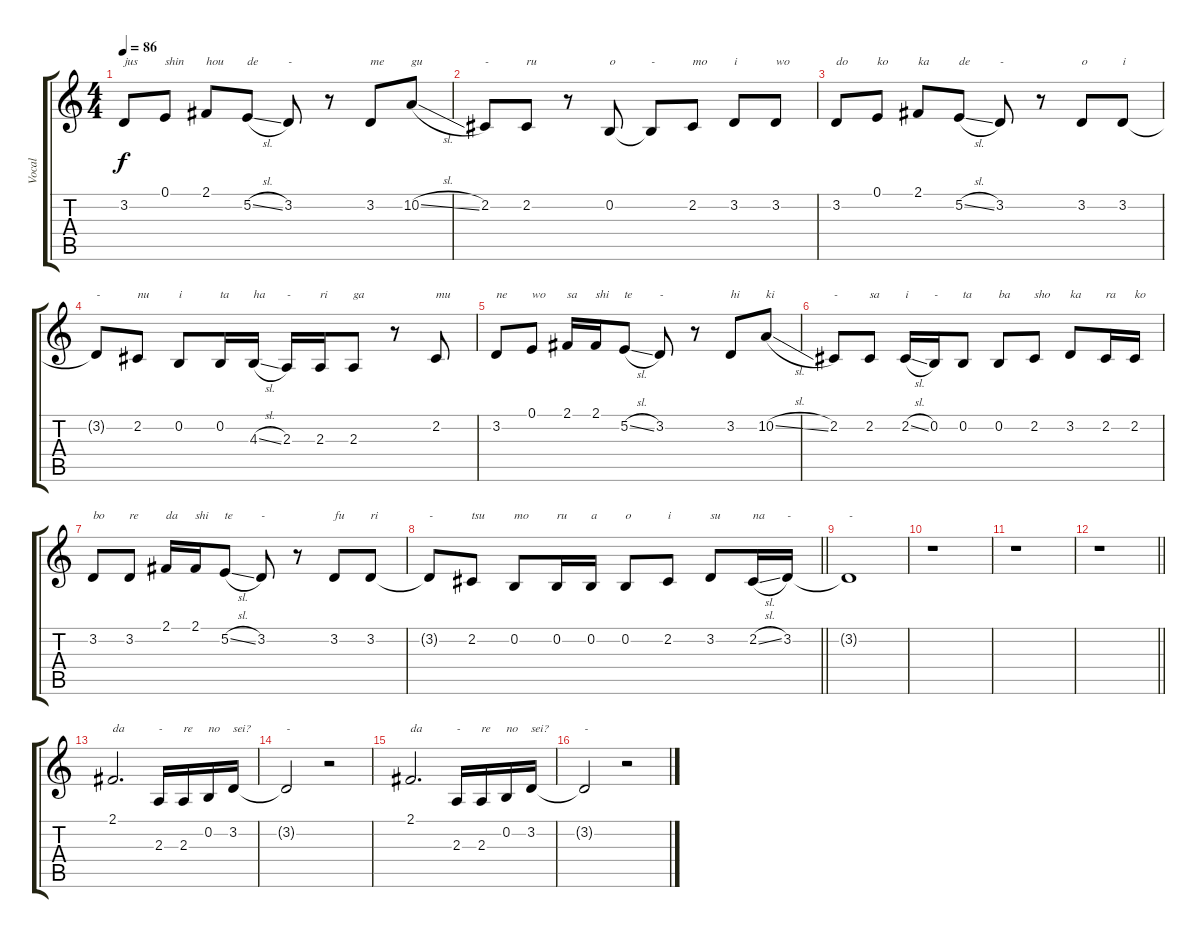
\track ("Vocal" "Vocal") {instrument clarinet}
\staff {score tabs}
\tuning (E4 B3 G3 D3 A2 E2) {hide}
\ts (4 4)
\tempo 86
\clef g2
\ks c
3.2.8{txt "jus" dy f} 0.1.8{txt "shin"} 2.1.8{txt "hou"} 5.2{sl}.8{txt "de"} 3.2.8{txt "-"} r.8 3.2.8{txt "me"} 10.2{sl}.8{txt "gu"} |
2.2.8{txt "-"} 2.2.8{txt "ru"} r.8 0.2.8{txt "o"} 0.2{t}.8{txt "-"} 2.2.8{txt "mo"} 3.2.8{txt "i"} 3.2.8{txt "wo"} |
3.2.8{txt "do"} 0.1.8{txt "ko"} 2.1.8{txt "ka"} 5.2{sl}.8{txt "de"} 3.2.8{txt "-"} r.8 3.2.8{txt "o"} 3.2.8{txt "i"} |
3.2{t}.8{txt "-"} 2.2.8{txt "nu"} 0.2.8{txt "i"} 0.2.16{txt "ta"} 4.3{sl}.16{txt "ha"} 2.3.16{txt "-"} 2.3.16{txt "ri"} 2.3.8{txt "ga"} r.8 2.2.8{txt "mu"} |
3.2.8{txt "ne"} 0.1.8{txt "wo"} 2.1.16{txt "sa"} 2.1.16{txt "shi"} 5.2{sl}.8{txt "te"} 3.2.8{txt "-"} r.8 3.2.8{txt "hi"} 10.2{sl}.8{txt "ki"} |
2.2.8{txt "-"} 2.2.8{txt "sa"} 2.2{sl}.16{txt "i"} 0.2.16{txt "-"} 0.2.8{txt "ta"} 0.2.8{txt "ba"} 2.2.8{txt "sho"} 3.2.8{txt "ka"} 2.2.16{txt "ra"} 2.2.16{txt "ko"} |
3.2.8{txt "bo"} 3.2.8{txt "re"} 2.1.16{txt "da"} 2.1.16{txt "shi"} 5.2{sl}.8{txt "te"} 3.2.8{txt "-"} r.8 3.2.8{txt "fu"} 3.2.8{txt "ri"} |
\barLineRight lightlight
3.2{t}.8{txt "-"} 2.2.8{txt "tsu"} 0.2.8{txt "mo"} 0.2.16{txt "ru"} 0.2.16{txt "a"} 0.2.8{txt "o"} 2.2.8{txt "i"} 3.2.8{txt "su"} 2.2{sl}.16{txt "na"} 3.2.16{txt "-"} |
3.2{t}.1{txt "-"} |
r.1 |
r.1 |
\barLineRight lightlight
r.1 |
2.1.2{d txt "da"} 2.3.16{txt "-"} 2.3.16{txt "re"} 0.2.16{txt "no"} 3.2.16{txt "sei?"} |
3.2{t}.2{txt "-"} r.2 |
2.1.2{d txt "da"} 2.3.16{txt "-"} 2.3.16{txt "re"} 0.2.16{txt "no"} 3.2.16{txt "sei?"} |
3.2{t}.2{txt "-"} r.2
